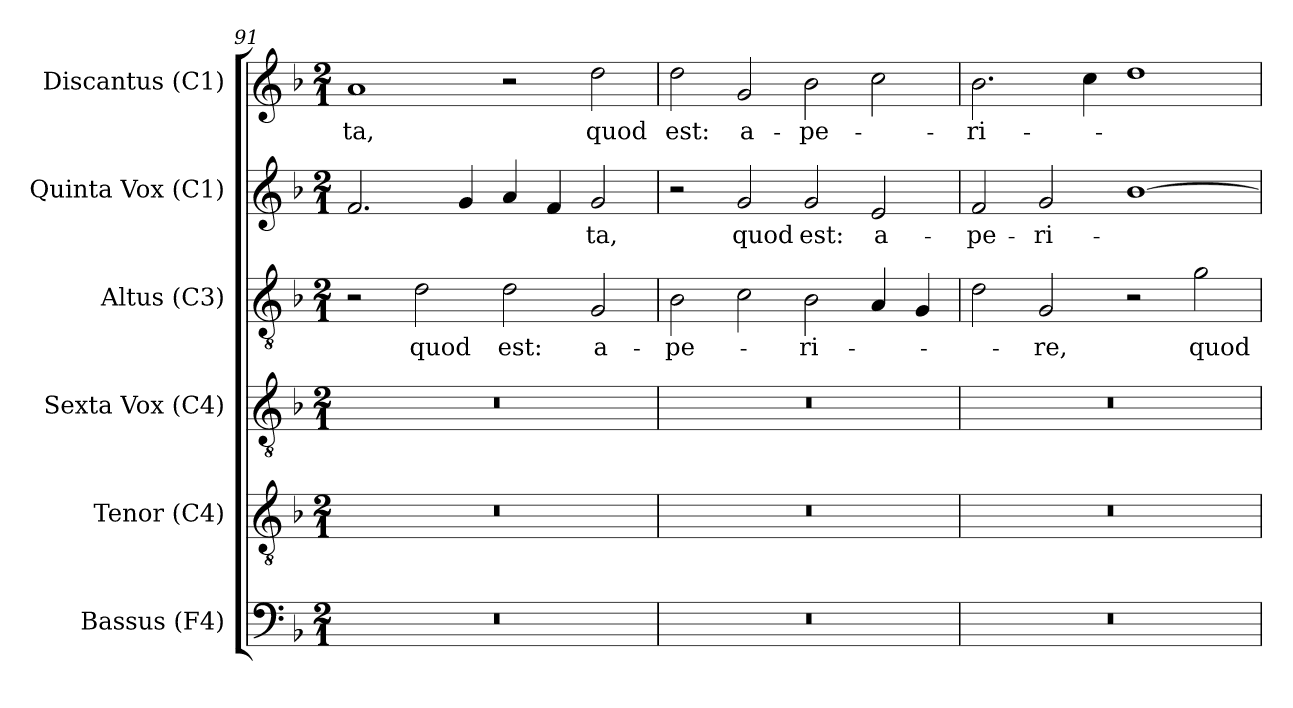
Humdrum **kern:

**kern	**kern	**kern	**kern	**text	**kern	**text	**kern	**text
*part6	*part5	*part4	*part3	*part3	*part2	*part2	*part1	*part1
*staff6	*staff5	*staff4	*staff3	*staff3	*staff2	*staff2	*staff1	*staff1
*I"Bassus (F4)	*I"Tenor (C4)	*I"Sexta Vox (C4)	*I"Altus (C3)	*	*I"Quinta Vox (C1)	*	*I"Discantus (C1)	*
*	*I'T	*I'SV	*	*	*I'QV	*	*	*
*clefF4	*clefGv2	*clefGv2	*clefGv2	*	*clefG2	*	*clefG2	*
*	*	*	*ITrd7c12	*	*	*	*	*
*k[b-]	*k[b-]	*k[b-]	*k[b-]	*	*k[b-]	*	*k[b-]	*
*F:	*F:	*F:	*F:	*	*F:	*	*F:	*
*M2/1	*M2/1	*M2/1	*M2/1	*	*M2/1	*	*M2/1	*
=91	=91	=91	=91	=91	=91	=91	=91	=91
!LO:N:vis=1	!LO:N:vis=1	!LO:N:vis=1	!	!	!	!	!	!
!	!	!	!	!	!	!	!	!LO:LY:b:color=#000000
0r	0r	0r	2r	.	2.fi/	.	1ai	-ta,
!	!	!	!	!LO:LY:b:color=#000000	!	!	!	!
.	.	.	2Di\	quod	.	.	.	.
.	.	.	.	.	4gi/	.	.	.
!	!	!	!	!LO:LY:b:color=#000000	!	!	!	!
.	.	.	2Di\	est:	4ai/	.	2r	.
.	.	.	.	.	4fi/	.	.	.
!	!	!	!	!LO:LY:b:color=#000000	!	!	!	!
!	!	!	!	!	!	!LO:LY:b:color=#000000	!	!
!	!	!	!	!	!	!	!	!LO:LY:b:color=#000000
.	.	.	2GGi/	a-	2gi/	-ta,	2ddi\	quod
!!LO:LB:g=z
=92	=92	=92	=92	=92	=92	=92	=92	=92
!LO:N:vis=1	!LO:N:vis=1	!LO:N:vis=1	!	!	!	!	!	!
!	!	!	!	!LO:LY:b:color=#000000	!	!	!	!
!	!	!	!	!	!	!	!	!LO:LY:b:color=#000000
0r	0r	0r	2BB-i\	-pe-	2r	.	2ddi\	est:
!	!	!	!	!	!	!LO:LY:b:color=#000000	!	!
!	!	!	!	!	!	!	!	!LO:LY:b:color=#000000
.	.	.	2Ci\	.	2gi/	quod	2gi/	a-
!	!	!	!	!LO:LY:b:color=#000000	!	!	!	!
!	!	!	!	!	!	!LO:LY:b:color=#000000	!	!
!	!	!	!	!	!	!	!	!LO:LY:b:color=#000000
.	.	.	2BB-i\	-ri-	2gi/	est:	2b-i\	-pe-
!	!	!	!	!	!	!LO:LY:b:color=#000000	!	!
.	.	.	4AAi/	.	2ei/	a-	2cci\	.
.	.	.	4GGi/	.	.	.	.	.
=93	=93	=93	=93	=93	=93	=93	=93	=93
!LO:N:vis=1	!LO:N:vis=1	!LO:N:vis=1	!	!	!	!	!	!
!	!	!	!	!	!	!LO:LY:b:color=#000000	!	!
!	!	!	!	!	!	!	!	!LO:LY:b:color=#000000
0r	0r	0r	2Di\	.	2fi/	-pe-	2.b-i\	-ri-
!	!	!	!	!LO:LY:b:color=#000000	!	!	!	!
!	!	!	!	!	!	!LO:LY:b:color=#000000	!	!
.	.	.	2GGi/	-re,	2gi/	-ri-	.	.
.	.	.	.	.	.	.	4cci\	.
.	.	.	2r	.	[1b-i	.	1ddi	.
!	!	!	!	!LO:LY:b:color=#000000	!	!	!	!
.	.	.	2Gi\	quod	.	.	.	.
=	=	=	=	=	=	=	=	=
*-	*-	*-	*-	*-	*-	*-	*-	*-
